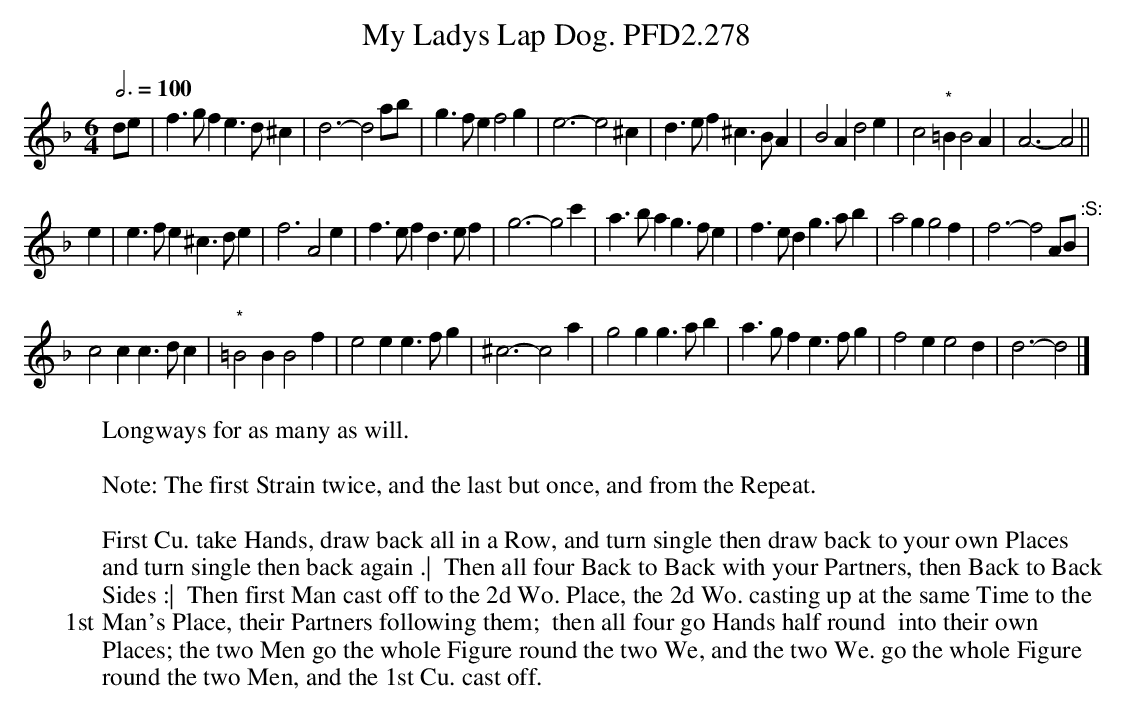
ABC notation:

X:1
T:My Ladys Lap Dog. PFD2.278
W:Longways for as many as will.
L:1/4
M:6/4
Q:3/4=100
K:Dm
d/e/| f>gf e>d^c|d3-d2 a/b/|g>fef2g|e3-e2 ^c|d>ef ^c>BA|B2Ad2e|c2"*"=BB2A|A3-A2 ||
e|e>fe^c>de|f3A2e|f>efd>ef|g3-g2c'|a>bag>fe|f>ed g>ab|a2g g2f|f3-f2 A/B/ ":S:"|
c2c c>dc|"*"=B2 BB2f|e2e e>fg|^c3-c2 a|g2g g>ab|a>gf e>fg|f2ee2d|d3-d2 |]
W:
W: Note: The first Strain twice, and the last but once, and from the Repeat.
W:
W: First Cu. take Hands, draw back all in a Row, and turn single then draw back to your own Places
W: and turn single then back again .|  Then all four Back to Back with your Partners, then Back to Back
W: Sides :|  Then first Man cast off to the 2d Wo. Place, the 2d Wo. casting up at the same Time to the
W: 1st Man's Place, their Partners following them;  then all four go Hands half round  into their own
W: Places; the two Men go the whole Figure round the two We, and the two We. go the whole Figure
W: round the two Men, and the 1st Cu. cast off.
